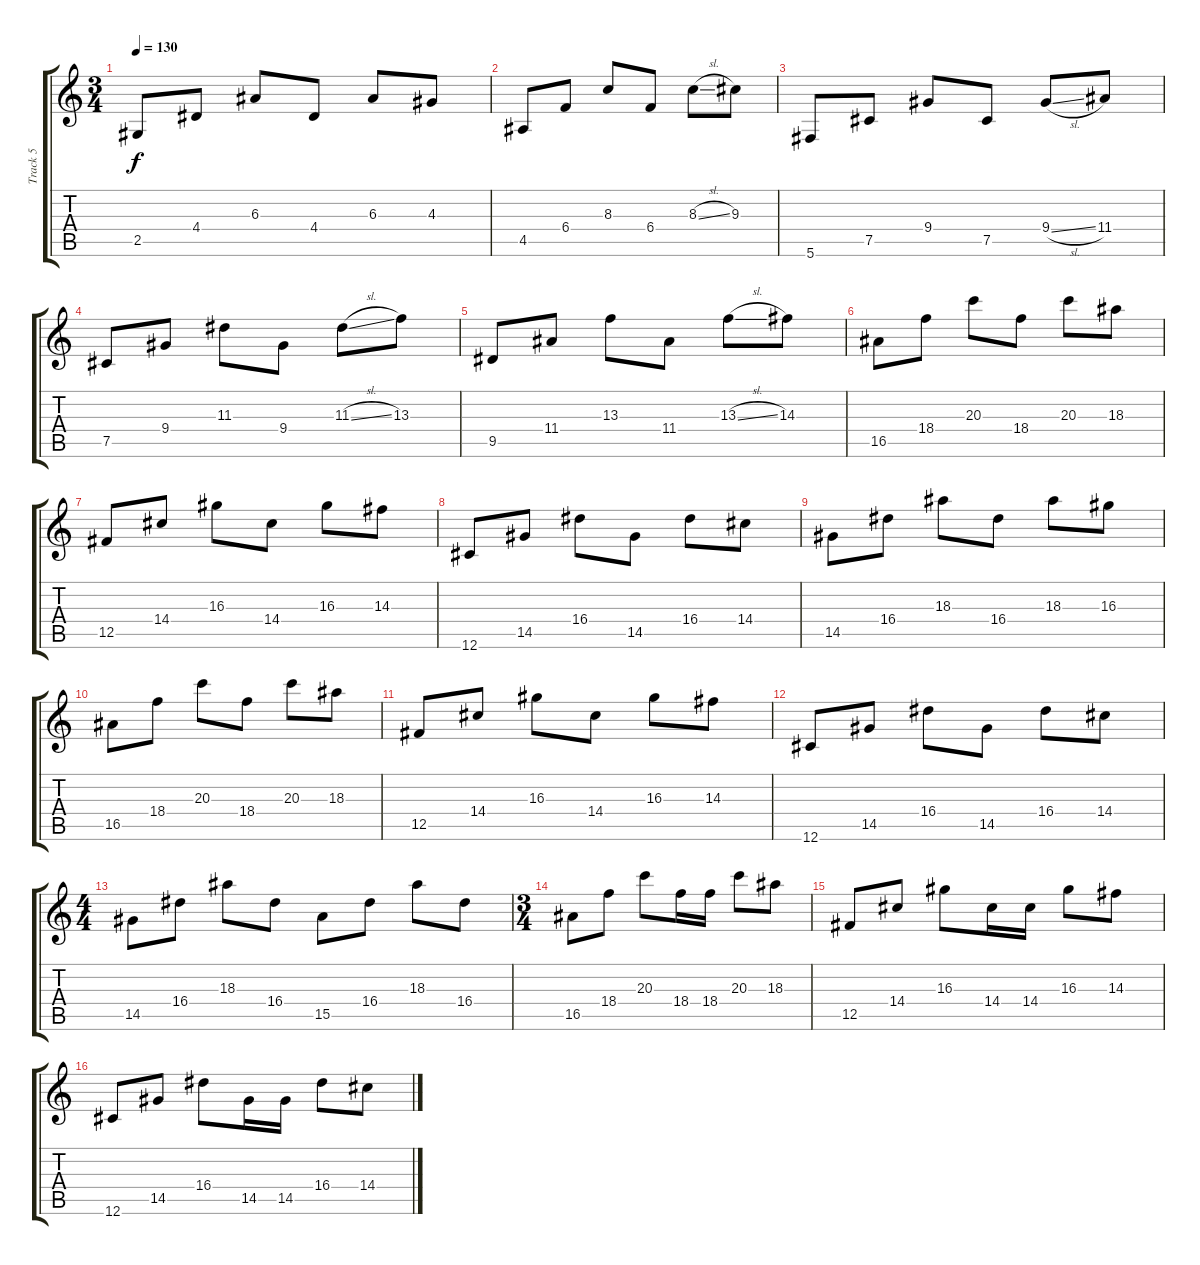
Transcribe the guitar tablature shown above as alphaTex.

\track ("Track 5" "Track 5") {instrument distortionguitar}
\staff {score tabs}
\tuning (Db4 Ab3 E3 B2 Gb2 Db2) {hide}
\ts (3 4)
\tempo 130
\clef g2
\ks c
2.5.8{dy f} 4.4.8 6.3.8 4.4.8 6.3.8 4.3.8 |
4.5.8 6.4.8 8.3.8 6.4.8 8.3{sl}.8 9.3.8 |
5.6.8 7.5.8 9.4.8 7.5.8 9.4{sl}.8 11.4.8 |
7.5.8 9.4.8 11.3.8 9.4.8 11.3{sl}.8 13.3.8 |
9.5.8 11.4.8 13.3.8 11.4.8 13.3{sl}.8 14.3.8 |
16.5.8 18.4.8 20.3.8 18.4.8 20.3.8 18.3.8 |
12.5.8 14.4.8 16.3.8 14.4.8 16.3.8 14.3.8 |
12.6.8 14.5.8 16.4.8 14.5.8 16.4.8 14.4.8 |
14.5.8 16.4.8 18.3.8 16.4.8 18.3.8 16.3.8 |
16.5.8 18.4.8 20.3.8 18.4.8 20.3.8 18.3.8 |
12.5.8 14.4.8 16.3.8 14.4.8 16.3.8 14.3.8 |
12.6.8 14.5.8 16.4.8 14.5.8 16.4.8 14.4.8 |
\ts (4 4)
14.5.8 16.4.8 18.3.8 16.4.8 15.5.8 16.4.8 18.3.8 16.4.8 |
\ts (3 4)
16.5.8 18.4.8 20.3.8 18.4.16 18.4.16 20.3.8 18.3.8 |
12.5.8 14.4.8 16.3.8 14.4.16 14.4.16 16.3.8 14.3.8 |
12.6.8 14.5.8 16.4.8 14.5.16 14.5.16 16.4.8 14.4.8
